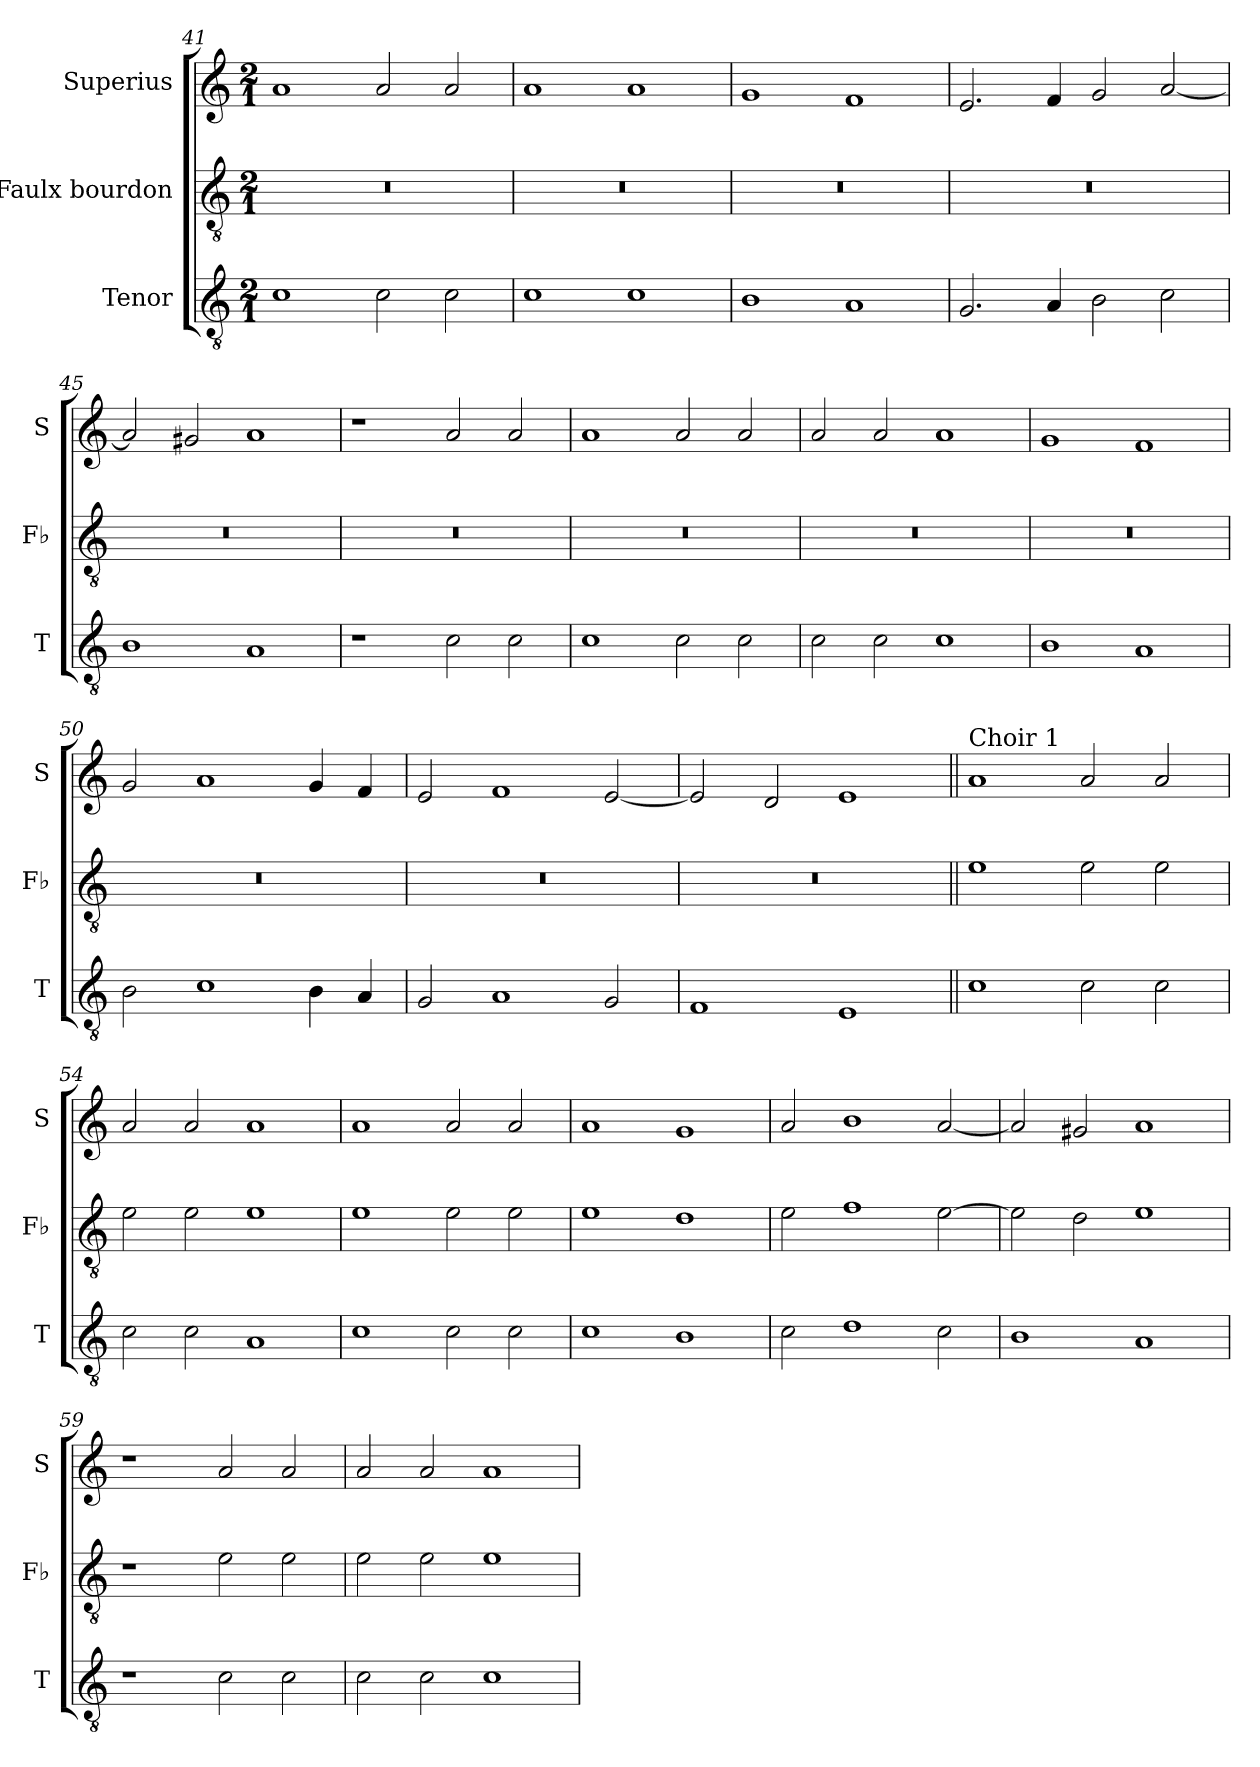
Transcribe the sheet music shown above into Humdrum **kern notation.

**kern	**kern	**kern
*part3	*part2	*part1
*staff3	*staff2	*staff1
*I"Tenor	*I"Faulx bourdon	*I"Superius
*I'T	*I'Fb	*I'S
*clefGv2	*clefGv2	*clefG2
*k[]	*k[]	*k[]
*M2/1	*M2/1	*M2/1
=41	=41	=41
1c	0r	1a
2c\	.	2a/
2c\	.	2a/
=42	=42	=42
1c	0r	1a
1c	.	1a
=43	=43	=43
1B	0r	1g
1A	.	1f
=44	=44	=44
2.G/	0r	2.e/
4A/	.	4f/
2B\	.	2g/
2c\	.	[2a/
=45	=45	=45
1B	0r	2a/]
.	.	2g#X/
1A	.	1a
=46	=46	=46
1r	0r	1r
2c\	.	2a/
2c\	.	2a/
=47	=47	=47
1c	0r	1a
2c\	.	2a/
2c\	.	2a/
=48	=48	=48
2c\	0r	2a/
2c\	.	2a/
1c	.	1a
=49	=49	=49
1B	0r	1g
1A	.	1f
=50	=50	=50
2B\	0r	2g/
1c	.	1a
4B\	.	4g/
4A/	.	4f/
=51	=51	=51
2G/	0r	2e/
1A	.	1f
2G/	.	[2e/
=52	=52	=52
1F	0r	2e/]
.	.	2d/
1E	.	1e
=53||	=53||	=53||
!	!	!LO:TX:a:t=Choir 1
1c	1e	1a
2c\	2e\	2a/
2c\	2e\	2a/
=54	=54	=54
2c\	2e\	2a/
2c\	2e\	2a/
1A	1e	1a
=55	=55	=55
1c	1e	1a
2c\	2e\	2a/
2c\	2e\	2a/
=56	=56	=56
1c	1e	1a
1B	1d	1g
=57	=57	=57
2c\	2e\	2a/
1d	1f	1b
2c\	[2e\	[2a/
=58	=58	=58
1B	2e\]	2a/]
.	2d\	2g#X/
1A	1e	1a
=59	=59	=59
1r	1r	1r
2c\	2e\	2a/
2c\	2e\	2a/
=60	=60	=60
2c\	2e\	2a/
2c\	2e\	2a/
1c	1e	1a
=	=	=
*-	*-	*-
